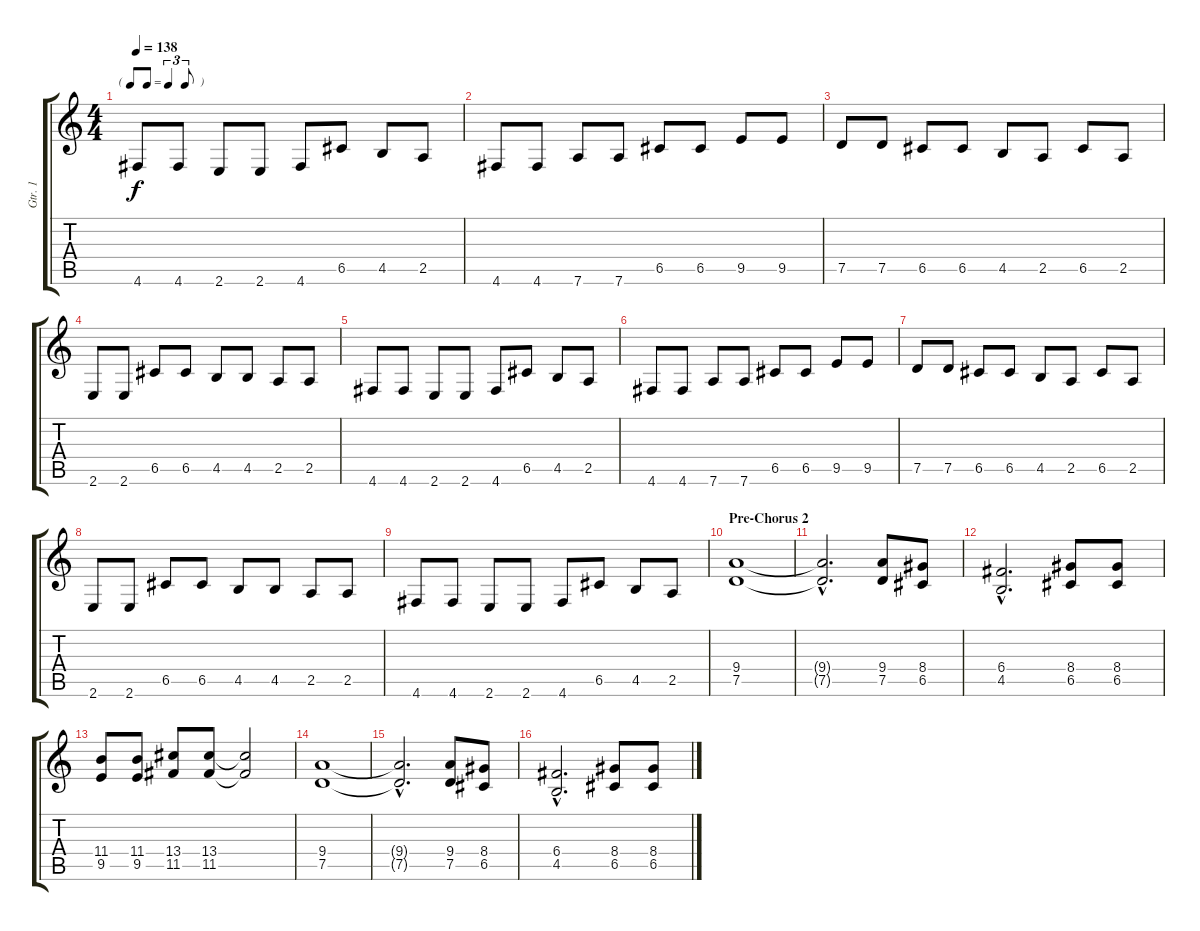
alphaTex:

\track ("Gtr. 1" "Gtr. 1") {instrument distortionguitar}
\staff {score tabs}
\tuning (D4 A3 F3 C3 G2 D2) {hide}
\ts (4 4)
\tf triplet8th
\tempo 138
\clef g2
\ks c
4.6.8{dy f} 4.6.8 2.6.8 2.6.8 4.6.8 6.5.8 4.5.8 2.5.8 |
4.6.8 4.6.8 7.6.8 7.6.8 6.5.8 6.5.8 9.5.8 9.5.8 |
7.5.8 7.5.8 6.5.8 6.5.8 4.5.8 2.5.8 6.5.8 2.5.8 |
2.6.8 2.6.8 6.5.8 6.5.8 4.5.8 4.5.8 2.5.8 2.5.8 |
4.6.8 4.6.8 2.6.8 2.6.8 4.6.8 6.5.8 4.5.8 2.5.8 |
4.6.8 4.6.8 7.6.8 7.6.8 6.5.8 6.5.8 9.5.8 9.5.8 |
7.5.8 7.5.8 6.5.8 6.5.8 4.5.8 2.5.8 6.5.8 2.5.8 |
2.6.8 2.6.8 6.5.8 6.5.8 4.5.8 4.5.8 2.5.8 2.5.8 |
4.6.8 4.6.8 2.6.8 2.6.8 4.6.8 6.5.8 4.5.8 2.5.8 |
\section ("" "Pre-Chorus 2")
(9.4 7.5).1 |
(9.4{hac t} 7.5{hac t}).2{d} (9.4 7.5).8 (8.4 6.5).8 |
(6.4{hac} 4.5{hac}).2{d} (8.4 6.5).8 (8.4 6.5).8 |
(11.4 9.5).8 (11.4 9.5).8 (13.4 11.5).8 (13.4 11.5).8 (13.4{t} 11.5{t}).2 |
(9.4 7.5).1 |
(9.4{hac t} 7.5{hac t}).2{d} (9.4 7.5).8 (8.4 6.5).8 |
(6.4{hac} 4.5{hac}).2{d} (8.4 6.5).8 (8.4 6.5).8
